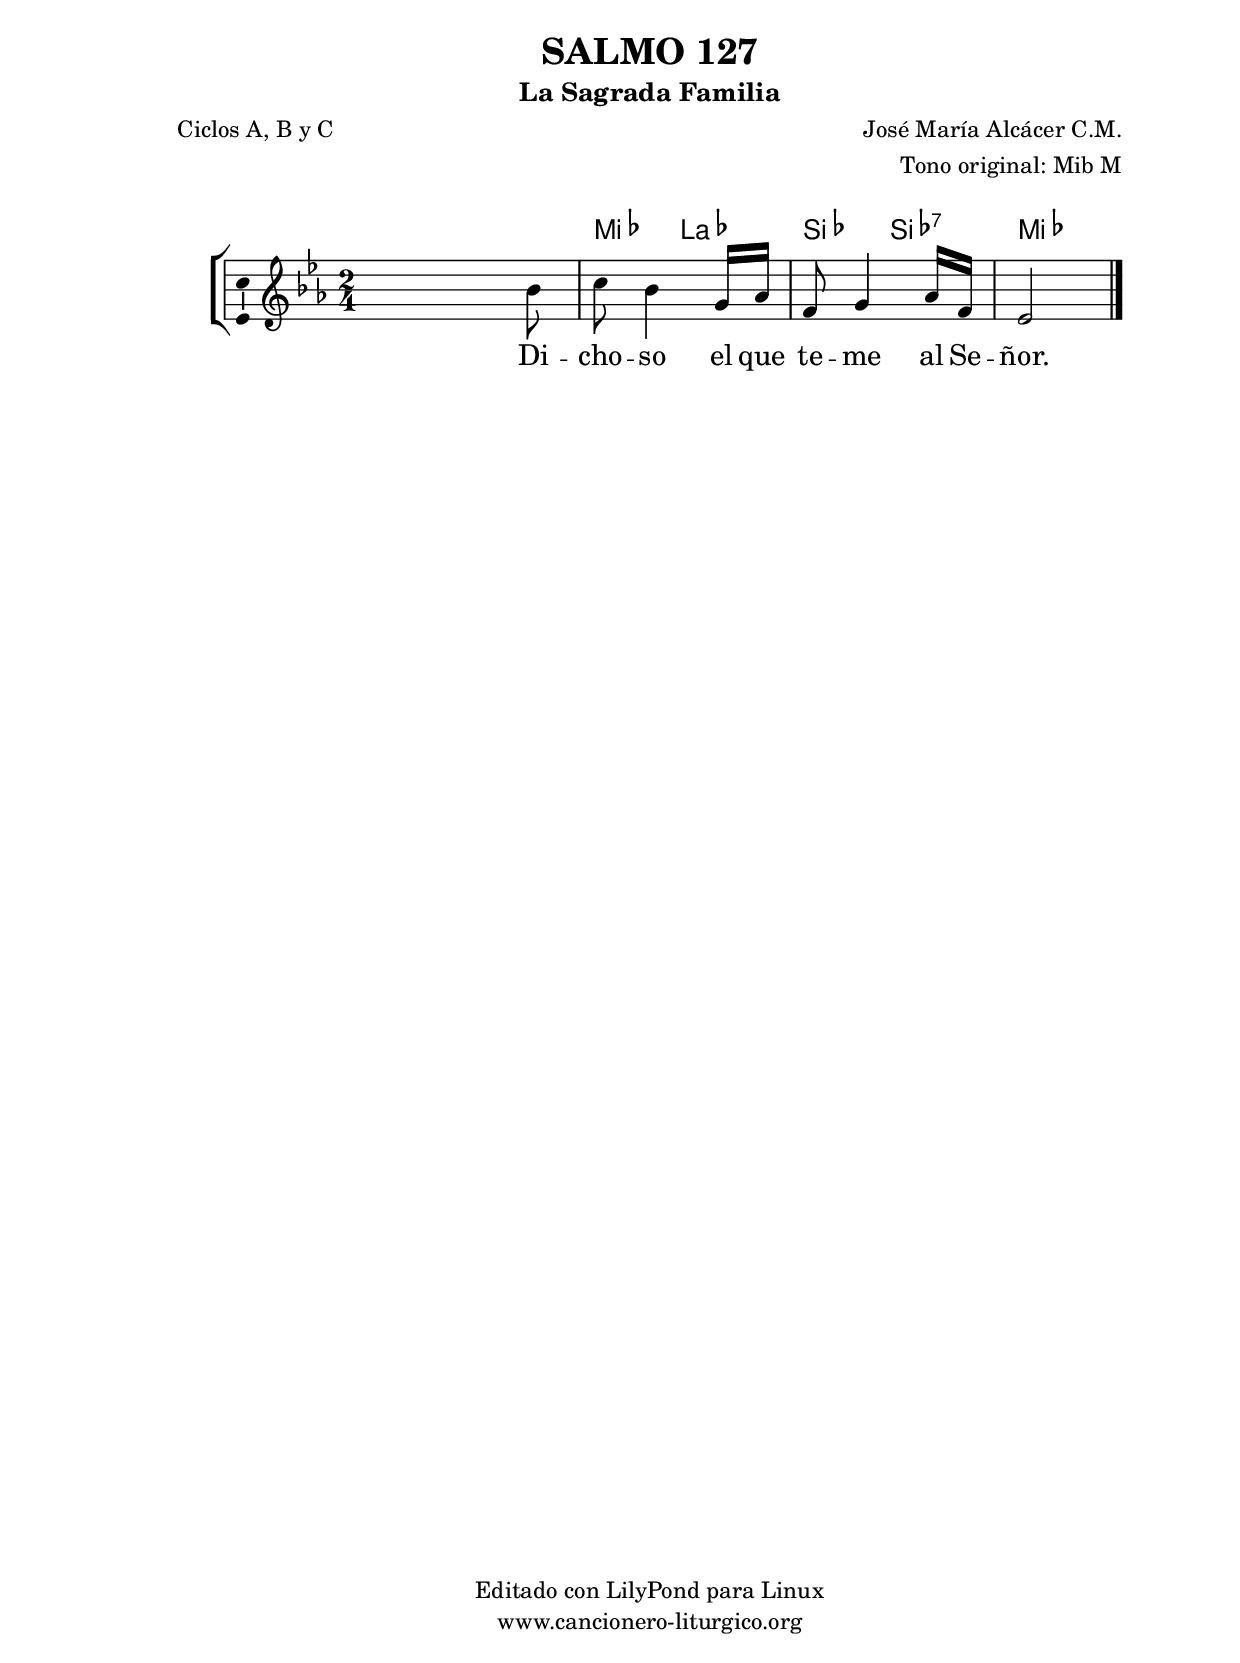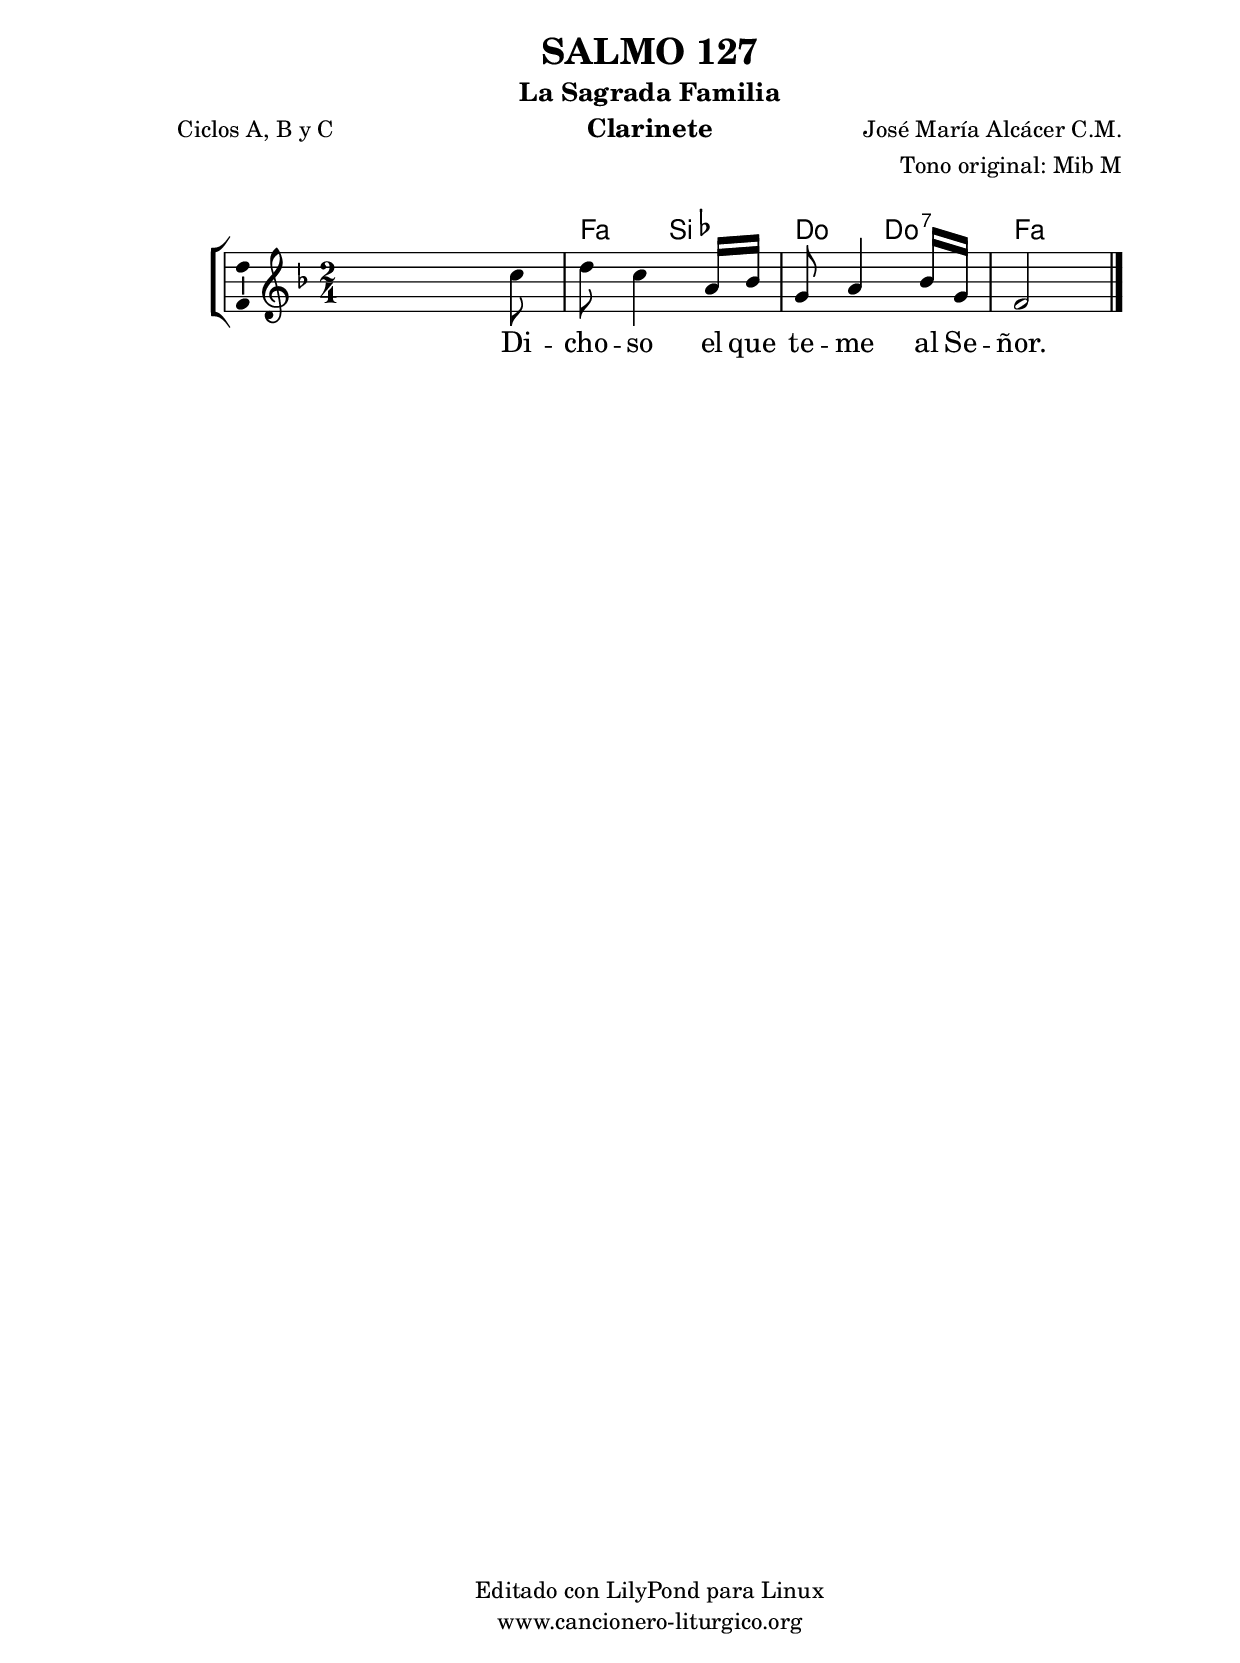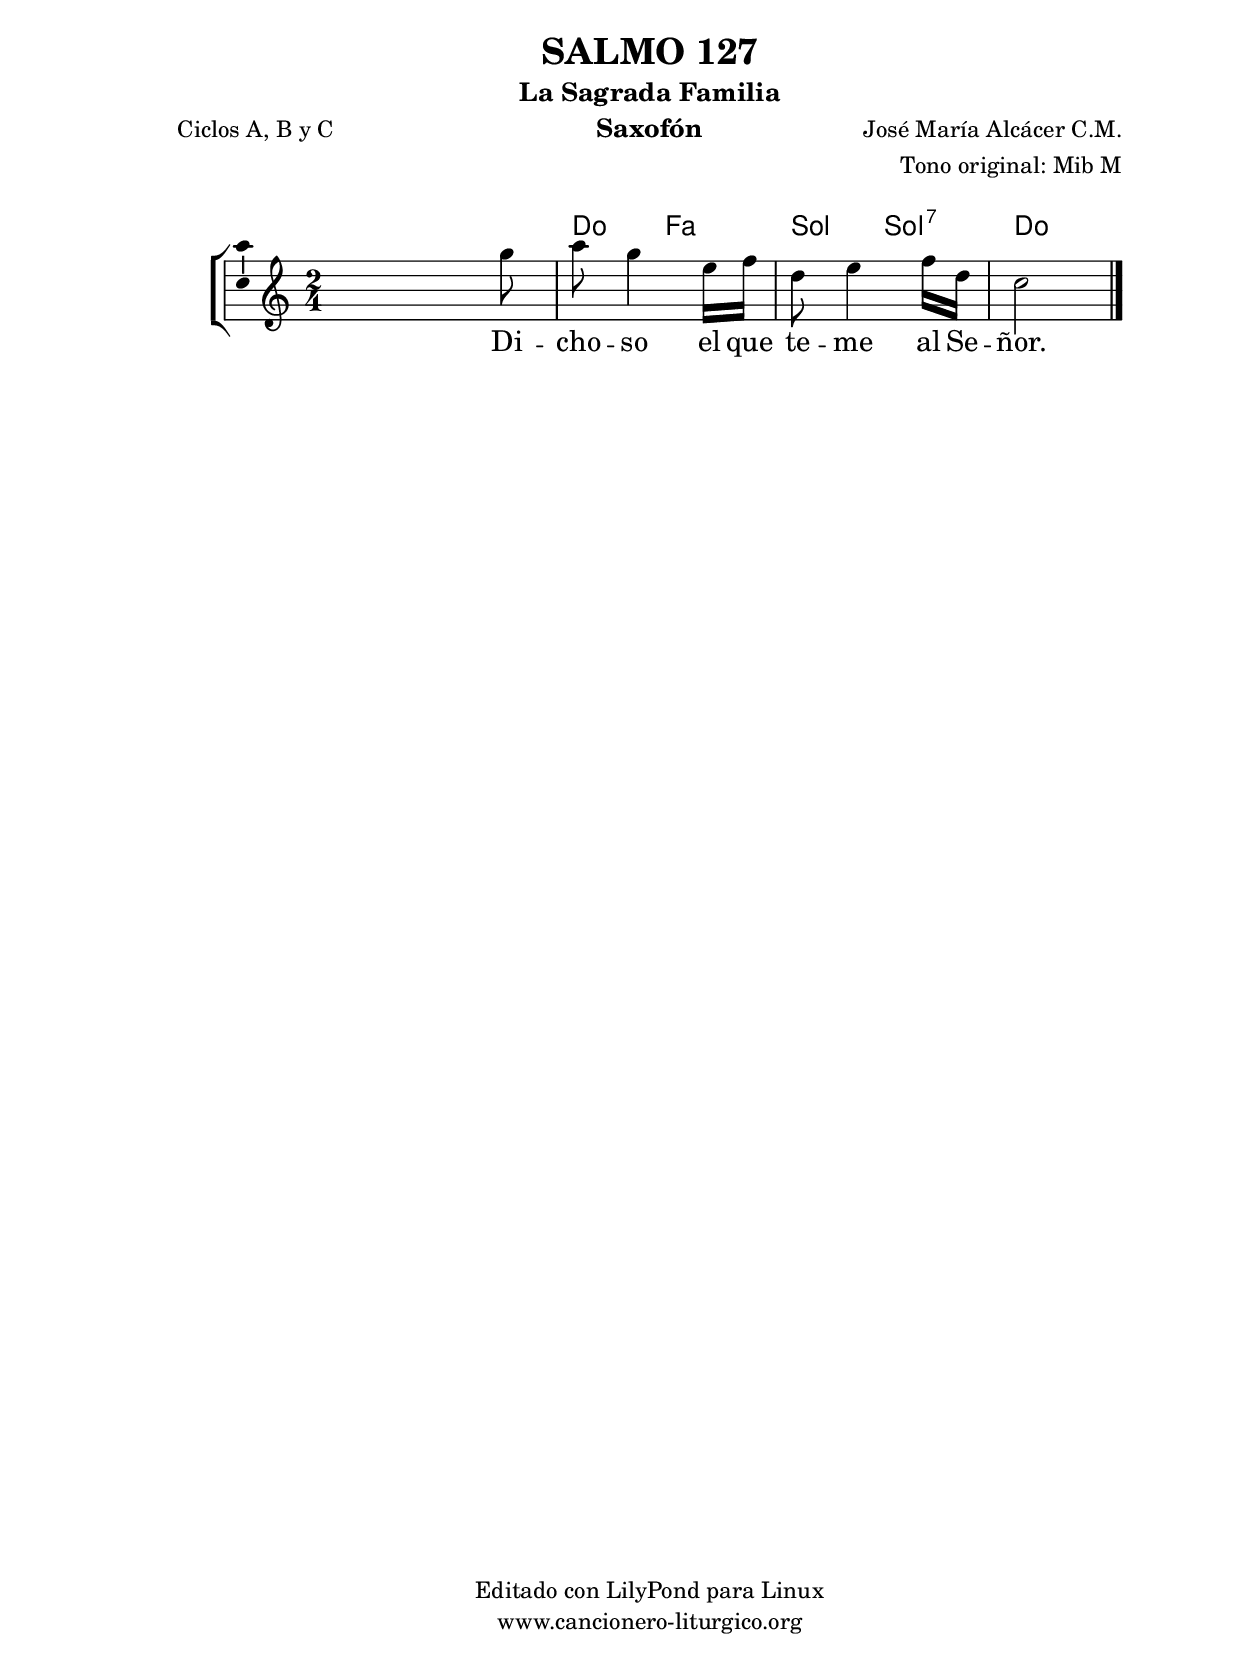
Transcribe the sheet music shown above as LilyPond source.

%
%para convertir .midi en .wav:
%timidity filename.midi -Ow -o finename.wav
%
%
%Para convertir de .wav a .mp3:
%lame -h -m j filename.wav
%
%
%para escuchar el midi:
%timidity nombrefichero.midi
%


%versión de lilypond para la que se ha escrito esta partitura:
\version "2.16.0"

	%Tamaño papel
	#(set-default-paper-size "a4")
	%Tamaño partitura
	#(set-global-staff-size 20)
	%No responde al pulsar sobre una nota
	#(ly:set-option 'point-and-click #f)

%parámetros del encabezamiento:
\header {
	title = "SALMO 127"
	subtitle = "La Sagrada Familia"
	composer = "José María Alcácer C.M."
	poet = "Ciclos A, B y C"
	meter = ""
	arranger = "Tono original: Mib M"
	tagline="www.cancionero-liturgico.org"
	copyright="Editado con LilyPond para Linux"
	}

%parámetros asociados al papel:
\paper  {
	oddHeaderMarkup = \markup {\fill-line { \on-the-fly #not-first-page \fromproperty #'header:title \on-the-fly #not-first-page \fromproperty #'header:composer }}
	evenHeaderMarkup = \markup {\fill-line { \fromproperty #'header:composer \fromproperty #'header:title }}
	#(set-paper-size "a4")
	print-page-number = ##f
	first-page-number = 1
	print-first-page-number = ##f
%	head-separation = 3.0 \cm
	top-margin = 2.0 \cm
	bottom-margin = 0.5\cm
%%%	bottom-margin = -1.0\cm
	left-margin = 3.0 \cm
	line-width = 16.0 \cm 
	indent = 8\mm
	interscoreline = 2.\mm
	between-system-space = 15\mm
%	para que las partituras no llenen la hoja:
	ragged-bottom = ##t
%	idem para la última hoja:
	ragged-last-bottom = ##f
%	para que las partituras llenen el ancho del papel:
	ragged-last = ##f
	after-title-space = 2.5 \cm
%page-count=1
%system-count=8

	%Flexible Vertical Spacing
%	markup-markup-spacing =
%	#'((basic-distance . 15) (minimum-distance . 15) (padding . 3))
	markup-system-spacing =
	#'((basic-distance . 15) (minimum-distance . 15) (padding . 3))
	system-system-spacing =
	#'((basic-distance . 15) (minimum-distance . 15) (padding . 3))
	score-system-spacing =
	#'((basic-distance . 15) (minimum-distance . 15) (padding . 5))
%	top-system-spacing = % header
%	#'((basic-distance . 8) (minimum-distance . 0) (padding . 3))
%	top-markup-spacing =
%	#'((basic-distance . 20) (minimum-distance . 20) (padding . 3))
	last-bottom-spacing = % footer
	#'((basic-distance . 5) (minimum-distance . 5) (padding . 3))
%	score-markup-spacing =
%	#'((basic-distance . 16) (minimum-distance . 13) (padding . 3))

	}


%parámetros que afectan a toda la partitura:
global =  {
	%clave de sol (G):
	\clef G
	%armadura:
%	\transpose f e
	\key ees \major
	\tempo 4=58
	\set Score.tempoHideNote = ##t
	}


acordes = {
	\italianChords
	\chordmode {
%	\transpose f e
{

s2
ees4 aes bes bes:7 ees2

	}
	}
}

melodia = 
%	\transpose f e
{
	\relative c''{

\time 2/4
s4 s8 bes8
c8 bes4 g16 aes
f8 g4 aes16 f
ees2

	\bar "|."
	}
	}


texto = \lyricmode {
Di -- cho -- so el que te -- me al Se -- ñor.
	}


acordesStaff = \context ChordNames = acordesStaff <<
	\set chordChanges = ##t
	\acordes
	>>


vozStaff = \context Voice = vozStaff
\with {\consists "Ambitus_engraver"}
<<
%	\set Staff.instrumentName = ""
%	\set Staff.shortInstrumentName = ""
%	\set Staff.midiInstrument = #"clarinet"
%	\set Staff.midiInstrument = #"cello"
%	\set Staff.midiInstrument = #"flute"
	\set Staff.midiInstrument = #"electric guitar (jazz)"
%	\set Staff.midiInstrument = #"english horn"
%	\set Staff.midiInstrument = #"violin"
%	\set Staff.midiInstrument = #"glockenspiel"
	\set Staff.midiMinimumVolume = #0.7
	\set Staff.midiMaximumVolume = #0.9
	\global
	\melodia
	>>


textoStaff = \context Lyrics = textoStaff <<
	\lyricsto vozStaff \texto
	>>

\book {
	\score {
		\context ChoirStaff {
			\override StaffGroup.SystemStartBracket #'collapse-height = #1
			\override Score.SystemStartBar #'collapse-height = #1
			<<
			\acordesStaff
			\vozStaff
			\textoStaff
			>>
			}
		\layout {
	    		\context {
				\Lyrics
				\override LyricText #'font-size = #2
				}
	   		 \context {
				\Score
				%fontSize = #3
				\override StaffSymbol #'staff-space = #(magstep +3)
				%\override Beam #'thickness = #0.55
				%\override SpacingSpanner #'spacing-increment = #1.0
				%\override Slur #'height-limit = #1.5
				}
			}
		}
	\score {
		\unfoldRepeats
		\context ChoirStaff {
			<<
			\acordesStaff
			\vozStaff
			>>
			}
		\midi {
	  		\context {
	  			\Score
				tempoWholesPerMinute = #(ly:make-moment 70 4)
				}
			}
		}
	}

%Partitura para clarinete
#(define output-suffix "C")
\book {
	\header{
		instrument = "Clarinete"
		}
	\score {
		\context ChoirStaff {
			\override StaffGroup.SystemStartBracket #'collapse-height = #1
			\override Score.SystemStartBar #'collapse-height = #1
\transpose c d
			<<
			\acordesStaff
			\vozStaff
			\textoStaff
			>>
			}
		\layout {
	    		\context {
				\Lyrics
				\override LyricText #'font-size = #2
				}
	   		 \context {
				\Score
				%fontSize = #3
				\override StaffSymbol #'staff-space = #(magstep +3)
				%\override Beam #'thickness = #0.55
				%\override SpacingSpanner #'spacing-increment = #1.0
				%\override Slur #'height-limit = #1.5
				}
			}
		}
	}

%Partitura para saxofón
#(define output-suffix "S")
\book {
	\header{
		instrument = "Saxofón"
		}
	\score {
		\context ChoirStaff {
			\override StaffGroup.SystemStartBracket #'collapse-height = #1
			\override Score.SystemStartBar #'collapse-height = #1
\transpose c a
			<<
			\acordesStaff
			\vozStaff
			\textoStaff
			>>
			}
		\layout {
	    		\context {
				\Lyrics
				\override LyricText #'font-size = #2
				}
	   		 \context {
				\Score
				%fontSize = #3
				\override StaffSymbol #'staff-space = #(magstep +3)
				%\override Beam #'thickness = #0.55
				%\override SpacingSpanner #'spacing-increment = #1.0
				%\override Slur #'height-limit = #1.5
				}
			}
		}
	}

